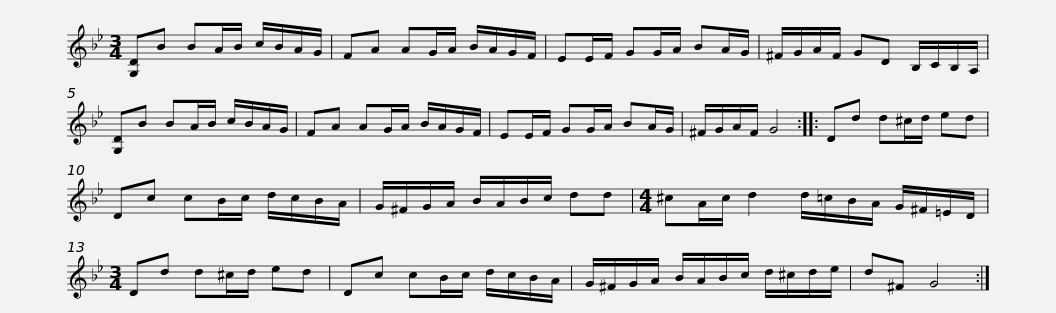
X:1
L:1/8
M:3/4
I:linebreak $
K:Gmin
V:1 treble
V:1
 [G,D]B BA/B/ c/B/A/G/ | FA AG/A/ B/A/G/F/ | EE/F/ GG/A/ BA/G/ | ^F/G/A/F/ GD B,/C/B,/A,/ | [G,D]B BA/B/ c/B/A/G/ |$ %5
 FA AG/A/ B/A/G/F/ | EE/F/ GG/A/ BA/G/ | ^F/G/A/F/ G4 :: Dd d^c/d/ ed | Dc cB/c/ d/c/B/A/ |$ %10
 G/^F/G/A/ B/A/B/c/ dd |[M:4/4] ^cA/c/ d2 d/=c/B/A/ G/^F/=E/D/ |[M:3/4] Dd d^c/d/ ed | Dc cB/c/ d/c/B/A/ |$ G/^F/G/A/ B/A/B/c/ d/^c/d/e/ | %15
 d^F G4 :| %16
